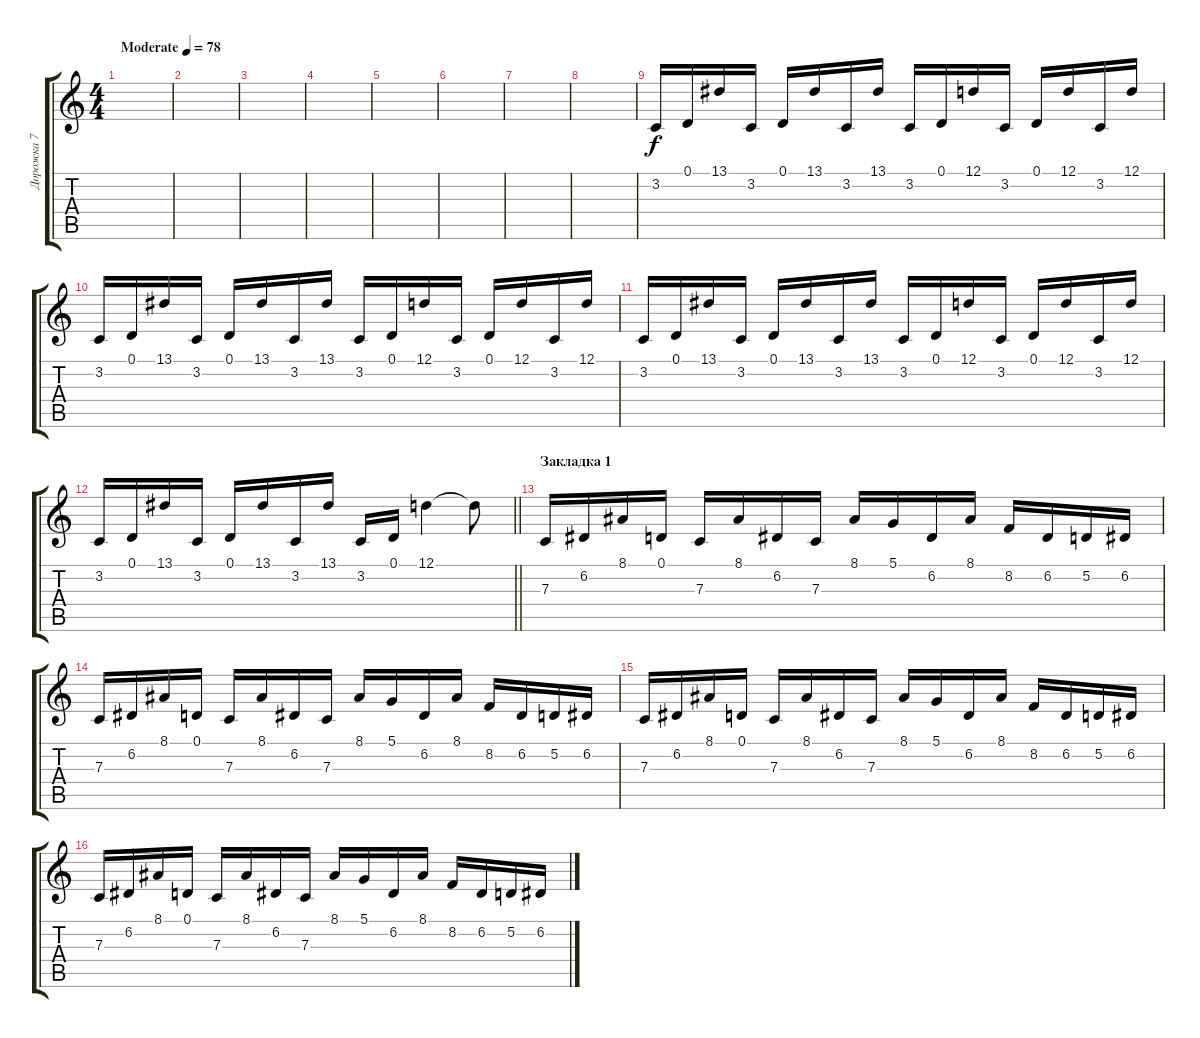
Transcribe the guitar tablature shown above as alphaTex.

\track ("Дорожка 7" "Дорожка 7") {instrument lead2sawtooth}
\staff {score tabs}
\tuning (D4 A3 F3 C3 G2 C2) {hide}
\ts (4 4)
\tempo (78 "Moderate")
\clef g2
\ks c
|
|
|
|
|
|
|
|
3.2.16 0.1.16 13.1.16 3.2.16 0.1.16 13.1.16 3.2.16 13.1.16 3.2.16 0.1.16 12.1.16 3.2.16 0.1.16 12.1.16 3.2.16 12.1.16 |
3.2.16 0.1.16 13.1.16 3.2.16 0.1.16 13.1.16 3.2.16 13.1.16 3.2.16 0.1.16 12.1.16 3.2.16 0.1.16 12.1.16 3.2.16 12.1.16 |
3.2.16 0.1.16 13.1.16 3.2.16 0.1.16 13.1.16 3.2.16 13.1.16 3.2.16 0.1.16 12.1.16 3.2.16 0.1.16 12.1.16 3.2.16 12.1.16 |
\barLineRight lightlight
3.2.16 0.1.16 13.1.16 3.2.16 0.1.16 13.1.16 3.2.16 13.1.16 3.2.16 0.1.16 12.1.4 12.1{t}.8 |
\section ("" "Закладка 1")
7.3.16 6.2.16 8.1.16 0.1.16 7.3.16 8.1.16 6.2.16 7.3.16 8.1.16 5.1.16 6.2.16 8.1.16 8.2.16 6.2.16 5.2.16 6.2.16 |
7.3.16 6.2.16 8.1.16 0.1.16 7.3.16 8.1.16 6.2.16 7.3.16 8.1.16 5.1.16 6.2.16 8.1.16 8.2.16 6.2.16 5.2.16 6.2.16 |
7.3.16 6.2.16 8.1.16 0.1.16 7.3.16 8.1.16 6.2.16 7.3.16 8.1.16 5.1.16 6.2.16 8.1.16 8.2.16 6.2.16 5.2.16 6.2.16 |
7.3.16 6.2.16 8.1.16 0.1.16 7.3.16 8.1.16 6.2.16 7.3.16 8.1.16 5.1.16 6.2.16 8.1.16 8.2.16 6.2.16 5.2.16 6.2.16
